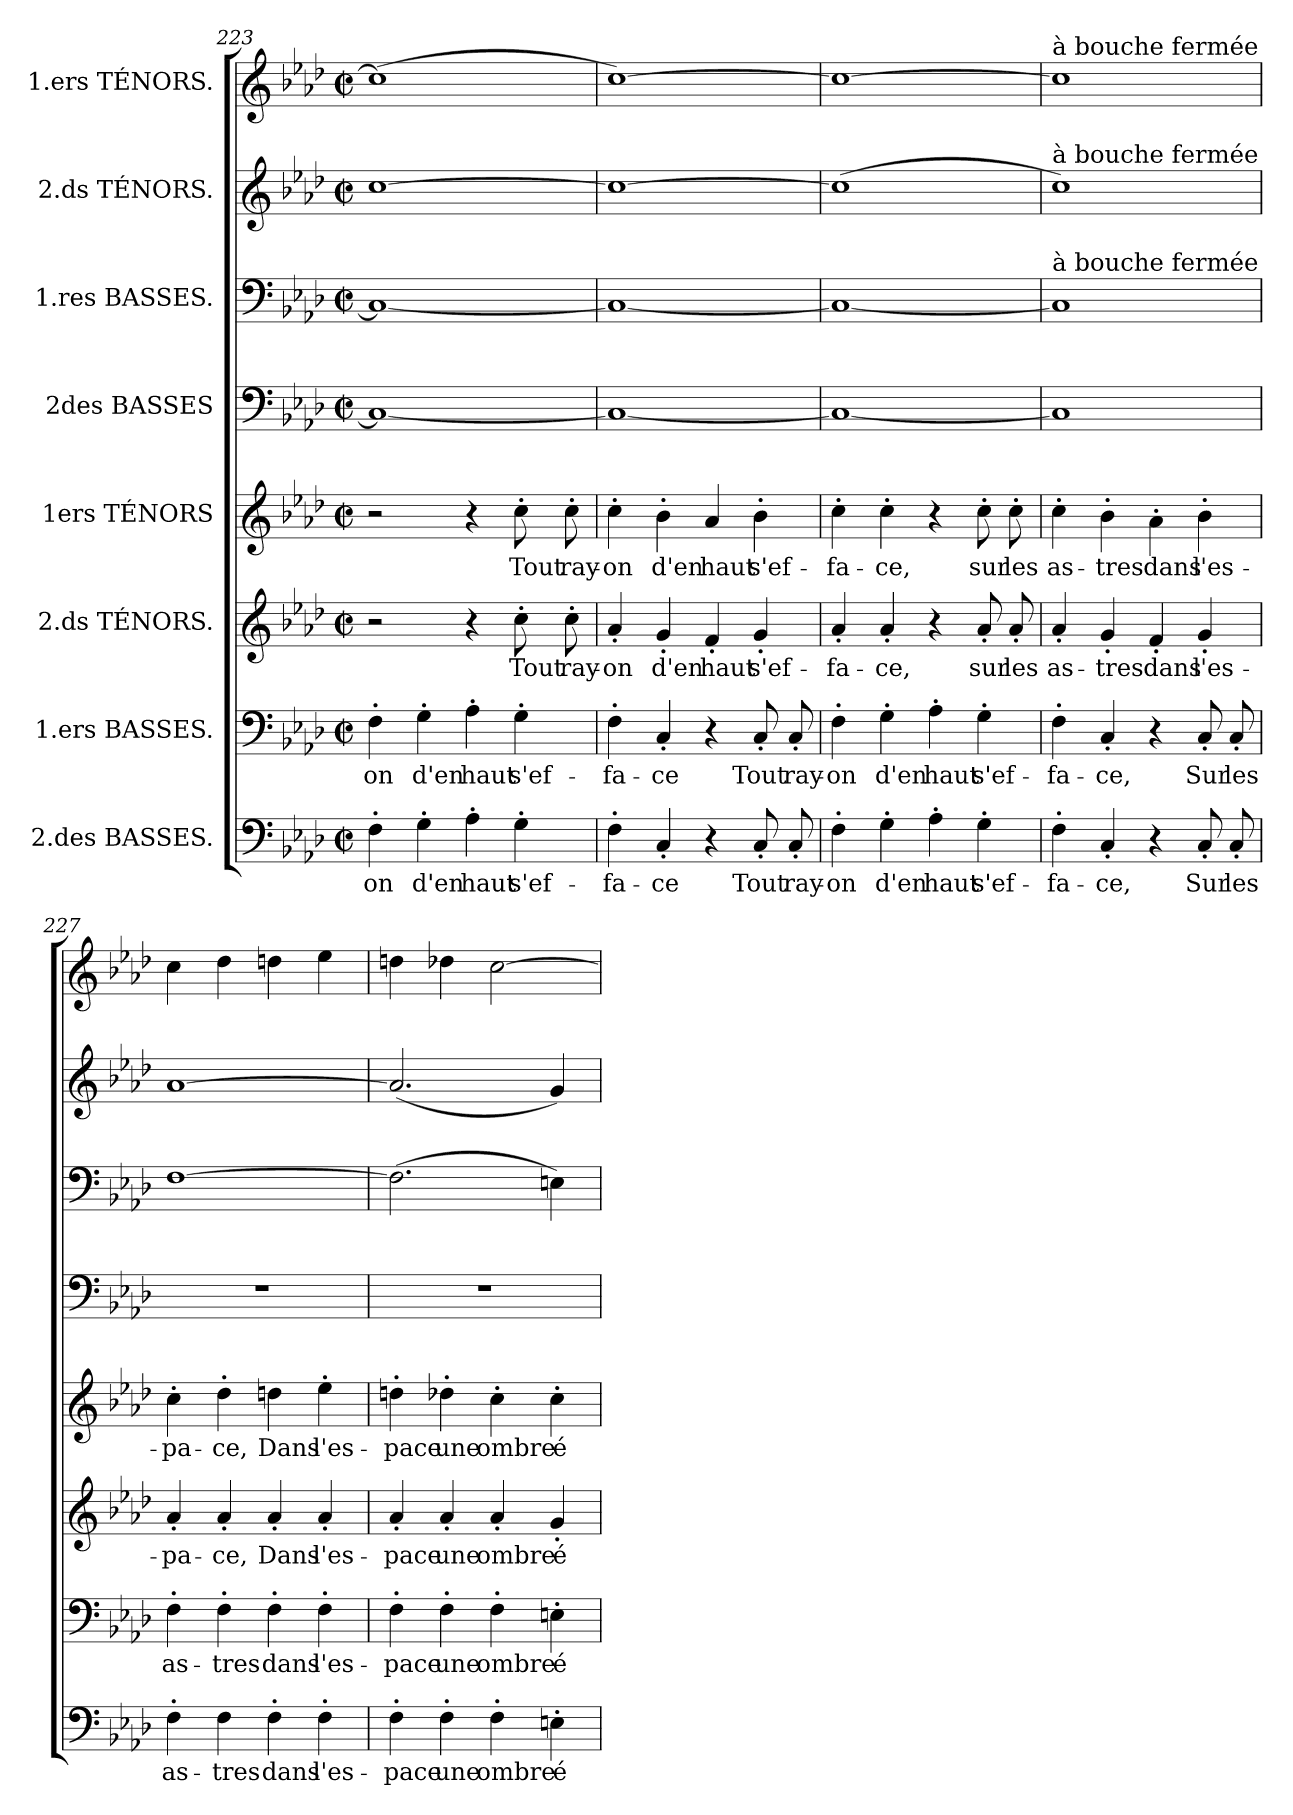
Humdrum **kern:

**kern	**text	**kern	**text	**kern	**text	**kern	**text	**kern	**kern	**kern	**kern
*part8	*part8	*part7	*part7	*part6	*part6	*part5	*part5	*part4	*part3	*part2	*part1
*staff8	*staff8	*staff7	*staff7	*staff6	*staff6	*staff5	*staff5	*staff4	*staff3	*staff2	*staff1
*I"2.des BASSES.	*	*I"1.ers BASSES.	*	*I"2.ds TÉNORS.	*	*I"1ers TÉNORS	*	*I"2des BASSES	*I"1.res BASSES.	*I"2.ds TÉNORS.	*I"1.ers TÉNORS.
*clefF4	*	*clefF4	*	*clefG2	*	*clefG2	*	*clefF4	*clefF4	*clefG2	*clefG2
*	*	*	*	*ITrd7c12	*	*ITrd7c12	*	*	*	*ITrd7c12	*ITrd7c12
*k[b-e-a-d-]	*	*k[b-e-a-d-]	*	*k[b-e-a-d-]	*	*k[b-e-a-d-]	*	*k[b-e-a-d-]	*k[b-e-a-d-]	*k[b-e-a-d-]	*k[b-e-a-d-]
*M2/2	*	*M2/2	*	*M2/2	*	*M2/2	*	*M2/2	*M2/2	*M2/2	*M2/2
*met(c|)	*	*met(c|)	*	*met(c|)	*	*met(c|)	*	*met(c|)	*met(c|)	*met(c|)	*met(c|)
=223	=223	=223	=223	=223	=223	=223	=223	=223	=223	=223	=223
4F'\	-on	4F'\	-on	2r	.	2r	.	1C/_	1C/_	[1c\	(1c\]
4G'\	d'en	4G'\	d'en	.	.	.	.	.	.	.	.
4A-'\	haut	4A-'\	haut	4r	.	4r	.	.	.	.	.
4G'\	s'ef-	4G'\	s'ef-	8c'\	Tout	8c'\	Tout	.	.	.	.
.	.	.	.	8c'\	ray-	8c'\	ray-	.	.	.	.
=224	=224	=224	=224	=224	=224	=224	=224	=224	=224	=224	=224
4F'\	-fa-	4F'\	-fa-	4A-'/	-on	4c'\	-on	1C/_	1C/_	1c\_	[1c\)
4C'/	-ce	4C'/	-ce	4G'/	d'en	4B-'\	d'en	.	.	.	.
4r	.	4r	.	4F'/	haut	4A-/	haut	.	.	.	.
8C'/	Tout	8C'/	Tout	4G'/	s'ef-	4B-'\	s'ef-	.	.	.	.
8C'/	ray-	8C'/	ray-	.	.	.	.	.	.	.	.
!!LO:PB:g=z
=225	=225	=225	=225	=225	=225	=225	=225	=225	=225	=225	=225
4F'\	-on	4F'\	-on	4A-'/	-fa-	4c'\	-fa-	1C/_	1C/_	(1c\]	1c\_
4G'\	d'en	4G'\	d'en	4A-'/	-ce,	4c'\	-ce,	.	.	.	.
4A-'\	haut	4A-'\	haut	4r	.	4r	.	.	.	.	.
4G'\	s'ef-	4G'\	s'ef-	8A-'/	sur	8c'\	sur	.	.	.	.
.	.	.	.	8A-'/	les	8c'\	les	.	.	.	.
=226	=226	=226	=226	=226	=226	=226	=226	=226	=226	=226	=226
!	!	!	!	!	!	!	!	!	!	!	!LO:TX:t=à bouche fermée
!	!	!	!	!	!	!	!	!	!	!LO:TX:t=à bouche fermée	!
!	!	!	!	!	!	!	!	!	!LO:TX:t=à bouche fermée	!	!
4F'\	-fa-	4F'\	-fa-	4A-'/	as-	4c'\	as-	1C/]	1C/]	1c\)	1c\]
4C'/	-ce,	4C'/	-ce,	4G'/	-tres	4B-'\	-tres	.	.	.	.
4r	.	4r	.	4F'/	dans	4A-'\	dans	.	.	.	.
8C'/	Sur	8C'/	Sur	4G'/	l'es-	4B-'\	l'es-	.	.	.	.
8C'/	les	8C'/	les	.	.	.	.	.	.	.	.
=227	=227	=227	=227	=227	=227	=227	=227	=227	=227	=227	=227
4F'\	as-	4F'\	as-	4A-'/	-pa-	4c'\	-pa-	1r	[1F\	[1A-\	4c\
4F\	-tres	4F'\	-tres	4A-'/	-ce,	4d-'\	-ce,	.	.	.	4d-\
4F'\	dans	4F'\	dans	4A-'/	Dans	4dn\	Dans	.	.	.	4dn\
4F'\	l'es-	4F'\	l'es-	4A-'/	l'es-	4e-'\	l'es-	.	.	.	4e-\
=228	=228	=228	=228	=228	=228	=228	=228	=228	=228	=228	=228
4F'\	-pace	4F'\	-pace	4A-'/	-pace	4dn'\	-pace	1r	(2.F\]	(2.A-/]	4dn\
4F'\	une	4F'\	une	4A-'/	une	4d-X'\	une	.	.	.	4d-X\
4F'\	ombre	4F'\	ombre	4A-'/	ombre	4c'\	ombre	.	.	.	[2c\
4En'\	é-	4En'\	é-	4G'/	é-	4c'\	é-	.	4En\)	4G/)	.
=	=	=	=	=	=	=	=	=	=	=	=
*-	*-	*-	*-	*-	*-	*-	*-	*-	*-	*-	*-
